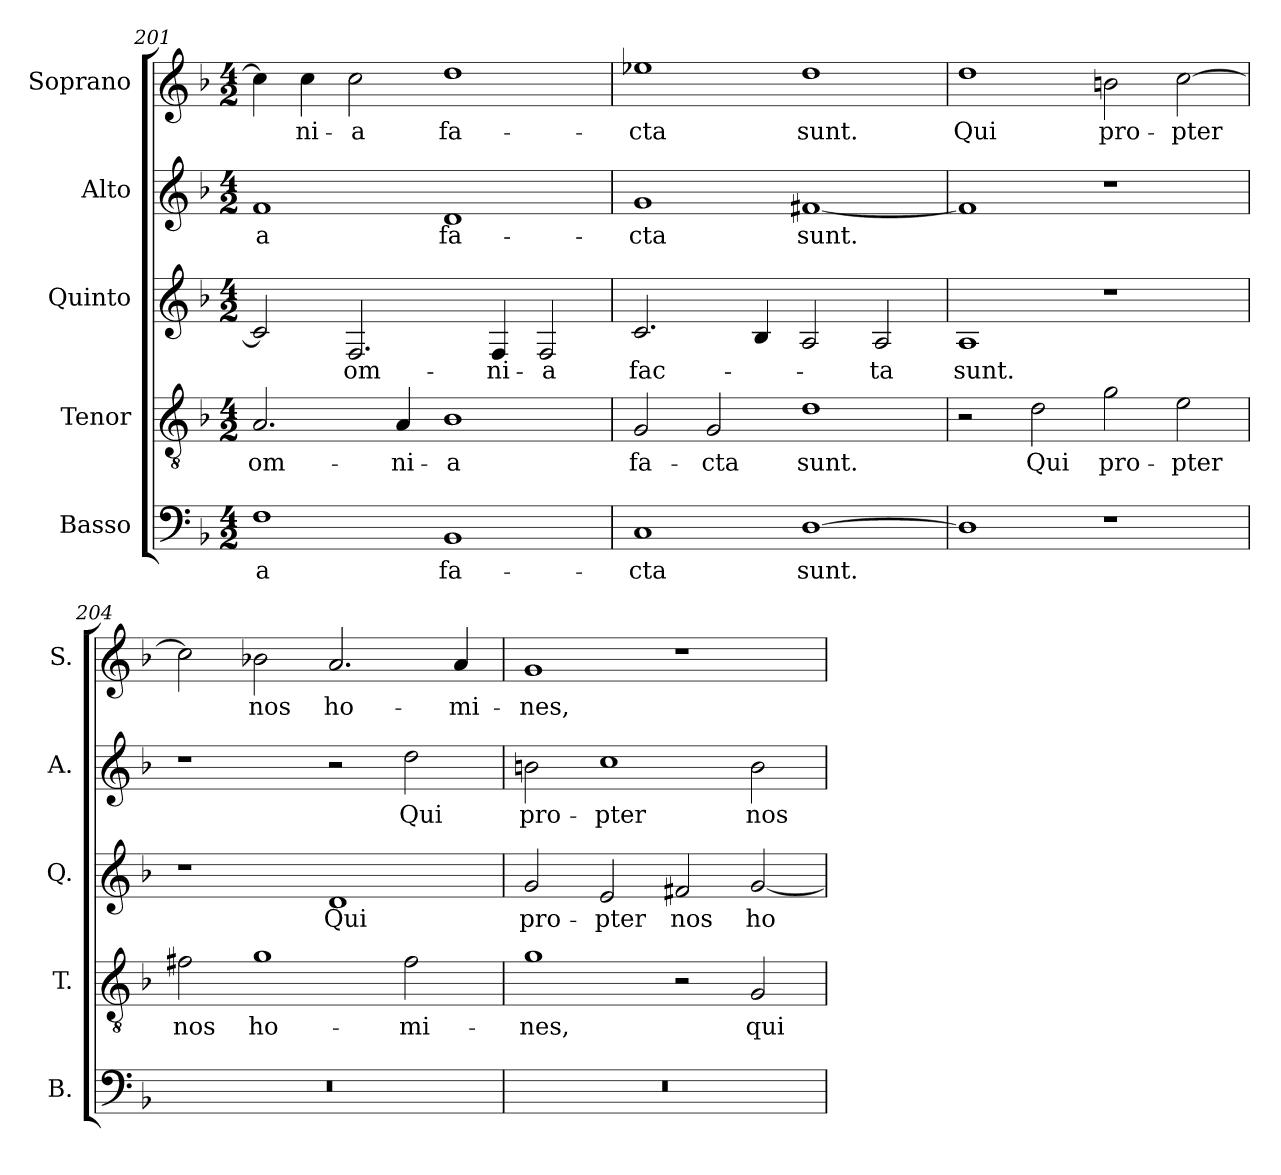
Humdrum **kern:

**kern	**text	**kern	**text	**kern	**text	**kern	**text	**kern	**text
*part5	*part5	*part4	*part4	*part3	*part3	*part2	*part2	*part1	*part1
*staff5	*staff5	*staff4	*staff4	*staff3	*staff3	*staff2	*staff2	*staff1	*staff1
*I"Basso	*	*I"Tenor	*	*I"Quinto	*	*I"Alto	*	*I"Soprano	*
*I'B.	*	*I'T.	*	*I'Q.	*	*I'A.	*	*I'S.	*
*clefF4	*	*clefGv2	*	*clefG2	*	*clefG2	*	*clefG2	*
*	*	*ITrd7c12	*	*	*	*	*	*	*
*k[b-]	*	*k[b-]	*	*k[b-]	*	*k[b-]	*	*k[b-]	*
*F:	*	*F:	*	*F:	*	*F:	*	*F:	*
*M4/2	*	*M4/2	*	*M4/2	*	*M4/2	*	*M4/2	*
=201	=201	=201	=201	=201	=201	=201	=201	=201	=201
!	!LO:LY:b:color=#000000	!	!	!	!	!	!	!	!
!	!	!	!LO:LY:b:color=#000000	!	!	!	!	!	!
!	!	!	!	!	!	!	!LO:LY:b:color=#000000	!	!
1Fi	-a	2.AAi/	om-	2ci/]	.	1fi	-a	4cci\]	.
!	!	!	!	!	!	!	!	!	!LO:LY:b:color=#000000
.	.	.	.	.	.	.	.	4cci\	-ni-
!	!	!	!	!	!LO:LY:b:color=#000000	!	!	!	!
!	!	!	!	!	!	!	!	!	!LO:LY:b:color=#000000
.	.	.	.	2.Fi/	om-	.	.	2cci\	-a
!	!	!	!LO:LY:b:color=#000000	!	!	!	!	!	!
.	.	4AAi/	-ni-	.	.	.	.	.	.
!	!LO:LY:b:color=#000000	!	!	!	!	!	!	!	!
!	!	!	!LO:LY:b:color=#000000	!	!	!	!	!	!
!	!	!	!	!	!	!	!LO:LY:b:color=#000000	!	!
!	!	!	!	!	!	!	!	!	!LO:LY:b:color=#000000
1BB-i	fa-	1BB-i	-a	.	.	1di	fa-	1ddi	fa-
!	!	!	!	!	!LO:LY:b:color=#000000	!	!	!	!
.	.	.	.	4Fi/	-ni-	.	.	.	.
!	!	!	!	!	!LO:LY:b:color=#000000	!	!	!	!
.	.	.	.	2Fi/	-a	.	.	.	.
=202	=202	=202	=202	=202	=202	=202	=202	=202	=202
!	!LO:LY:b:color=#000000	!	!	!	!	!	!	!	!
!	!	!	!LO:LY:b:color=#000000	!	!	!	!	!	!
!	!	!	!	!	!LO:LY:b:color=#000000	!	!	!	!
!	!	!	!	!	!	!	!LO:LY:b:color=#000000	!	!
!	!	!	!	!	!	!	!	!	!LO:LY:b:color=#000000
1Ci	-cta	2GGi/	fa-	2.ci/	fac-	1gi	-cta	1ee-Xi	-cta
!	!	!	!LO:LY:b:color=#000000	!	!	!	!	!	!
.	.	2GGi/	-cta	.	.	.	.	.	.
.	.	.	.	4B-i/	.	.	.	.	.
!	!LO:LY:b:color=#000000	!	!	!	!	!	!	!	!
!	!	!	!LO:LY:b:color=#000000	!	!	!	!	!	!
!	!	!	!	!	!	!	!LO:LY:b:color=#000000	!	!
!	!	!	!	!	!	!	!	!	!LO:LY:b:color=#000000
[1Di	sunt.	1Di	sunt.	2Ai/	.	[1f#Xi	sunt.	1ddi	sunt.
!	!	!	!	!	!LO:LY:b:color=#000000	!	!	!	!
.	.	.	.	2Ai/	-ta	.	.	.	.
!!LO:PB:g=z
=203	=203	=203	=203	=203	=203	=203	=203	=203	=203
!	!	!	!	!	!LO:LY:b:color=#000000	!	!	!	!
!	!	!	!	!	!	!	!	!	!LO:LY:b:color=#000000
1Di]	.	2r	.	1Ai	sunt.	1f#i]	.	1ddi	Qui
!	!	!	!LO:LY:b:color=#000000	!	!	!	!	!	!
.	.	2Di\	Qui	.	.	.	.	.	.
!	!	!	!LO:LY:b:color=#000000	!	!	!	!	!	!
!	!	!	!	!	!	!	!	!	!LO:LY:b:color=#000000
1r	.	2Gi\	pro-	1r	.	1r	.	2bni\	pro-
!	!	!	!LO:LY:b:color=#000000	!	!	!	!	!	!
!	!	!	!	!	!	!	!	!	!LO:LY:b:color=#000000
.	.	2Ei\	-pter	.	.	.	.	[2cci\	-pter
=204	=204	=204	=204	=204	=204	=204	=204	=204	=204
!LO:N:vis=1	!	!	!	!	!	!	!	!	!
!	!	!	!LO:LY:b:color=#000000	!	!	!	!	!	!
0r	.	2F#Xi\	nos	1r	.	1r	.	2cci\]	.
!	!	!	!LO:LY:b:color=#000000	!	!	!	!	!	!
!	!	!	!	!	!	!	!	!	!LO:LY:b:color=#000000
.	.	1Gi	ho-	.	.	.	.	2b-Xi\	nos
!	!	!	!	!	!LO:LY:b:color=#000000	!	!	!	!
!	!	!	!	!	!	!	!	!	!LO:LY:b:color=#000000
.	.	.	.	1di	Qui	2r	.	2.ai/	ho-
!	!	!	!LO:LY:b:color=#000000	!	!	!	!	!	!
!	!	!	!	!	!	!	!LO:LY:b:color=#000000	!	!
.	.	2F#i\	-mi-	.	.	2ddi\	Qui	.	.
!	!	!	!	!	!	!	!	!	!LO:LY:b:color=#000000
.	.	.	.	.	.	.	.	4ai/	-mi-
=205	=205	=205	=205	=205	=205	=205	=205	=205	=205
!LO:N:vis=1	!	!	!	!	!	!	!	!	!
!	!	!	!LO:LY:b:color=#000000	!	!	!	!	!	!
!	!	!	!	!	!LO:LY:b:color=#000000	!	!	!	!
!	!	!	!	!	!	!	!LO:LY:b:color=#000000	!	!
!	!	!	!	!	!	!	!	!	!LO:LY:b:color=#000000
0r	.	1Gi	-nes,	2gi/	pro-	2bni\	pro-	1gi	-nes,
!	!	!	!	!	!LO:LY:b:color=#000000	!	!	!	!
!	!	!	!	!	!	!	!LO:LY:b:color=#000000	!	!
.	.	.	.	2ei/	-pter	1cci	-pter	.	.
!	!	!	!	!	!LO:LY:b:color=#000000	!	!	!	!
.	.	2r	.	2f#Xi/	nos	.	.	1r	.
!	!	!	!LO:LY:b:color=#000000	!	!	!	!	!	!
!	!	!	!	!	!LO:LY:b:color=#000000	!	!	!	!
!	!	!	!	!	!	!	!LO:LY:b:color=#000000	!	!
.	.	2GGi/	qui	[2gi/	ho-	2bi\	nos	.	.
=	=	=	=	=	=	=	=	=	=
*-	*-	*-	*-	*-	*-	*-	*-	*-	*-
